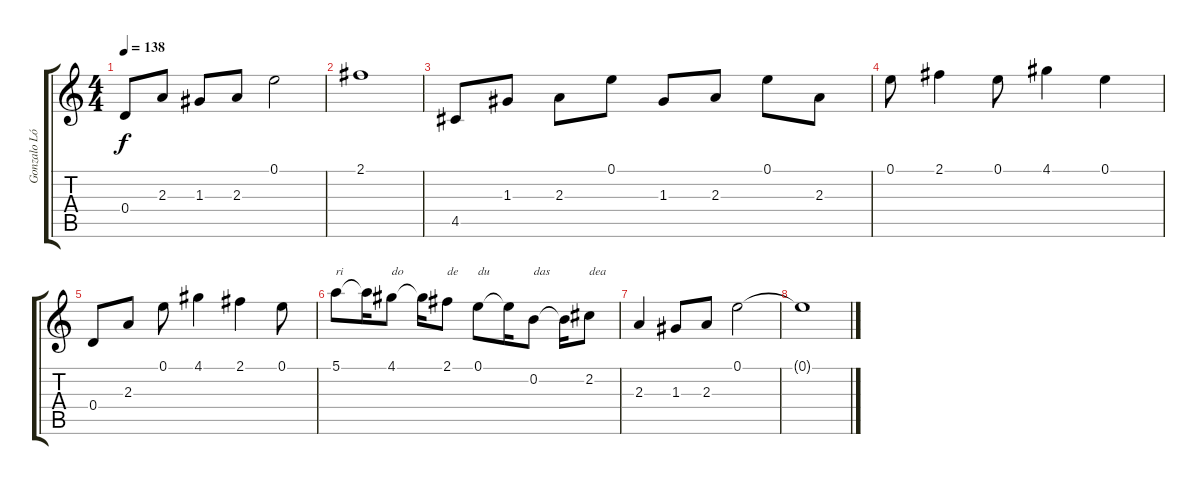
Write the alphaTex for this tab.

\track ("Gonzalo López" "Gonzalo Ló") {instrument electricguitarjazz}
\staff {score tabs}
\tuning (E4 B3 G3 D3 A2 E2) {hide}
\ts (4 4)
\tempo 138
\clef g2
\ks c
0.4.8{dy f} 2.3.8 1.3.8 2.3.8 0.1.2 |
2.1.1 |
4.5.8 1.3.8 2.3.8 0.1.8 1.3.8 2.3.8 0.1.8 2.3.8 |
0.1.8 2.1.4 0.1.8 4.1.4 0.1.4 |
0.4.8 2.3.8 0.1.8 4.1.4 2.1.4 0.1.8 |
5.1.8{txt "ri"} 5.1{t}.16 4.1.8{txt "do"} 4.1{t}.16 2.1.8{txt "de"} 0.1.8{txt "du"} 0.1{t}.16 0.2.8{txt "das"} 0.2{t}.16 2.2.8{txt "dea"} |
2.3.4 1.3.8 2.3.8 0.1.2 |
0.1{t}.1
